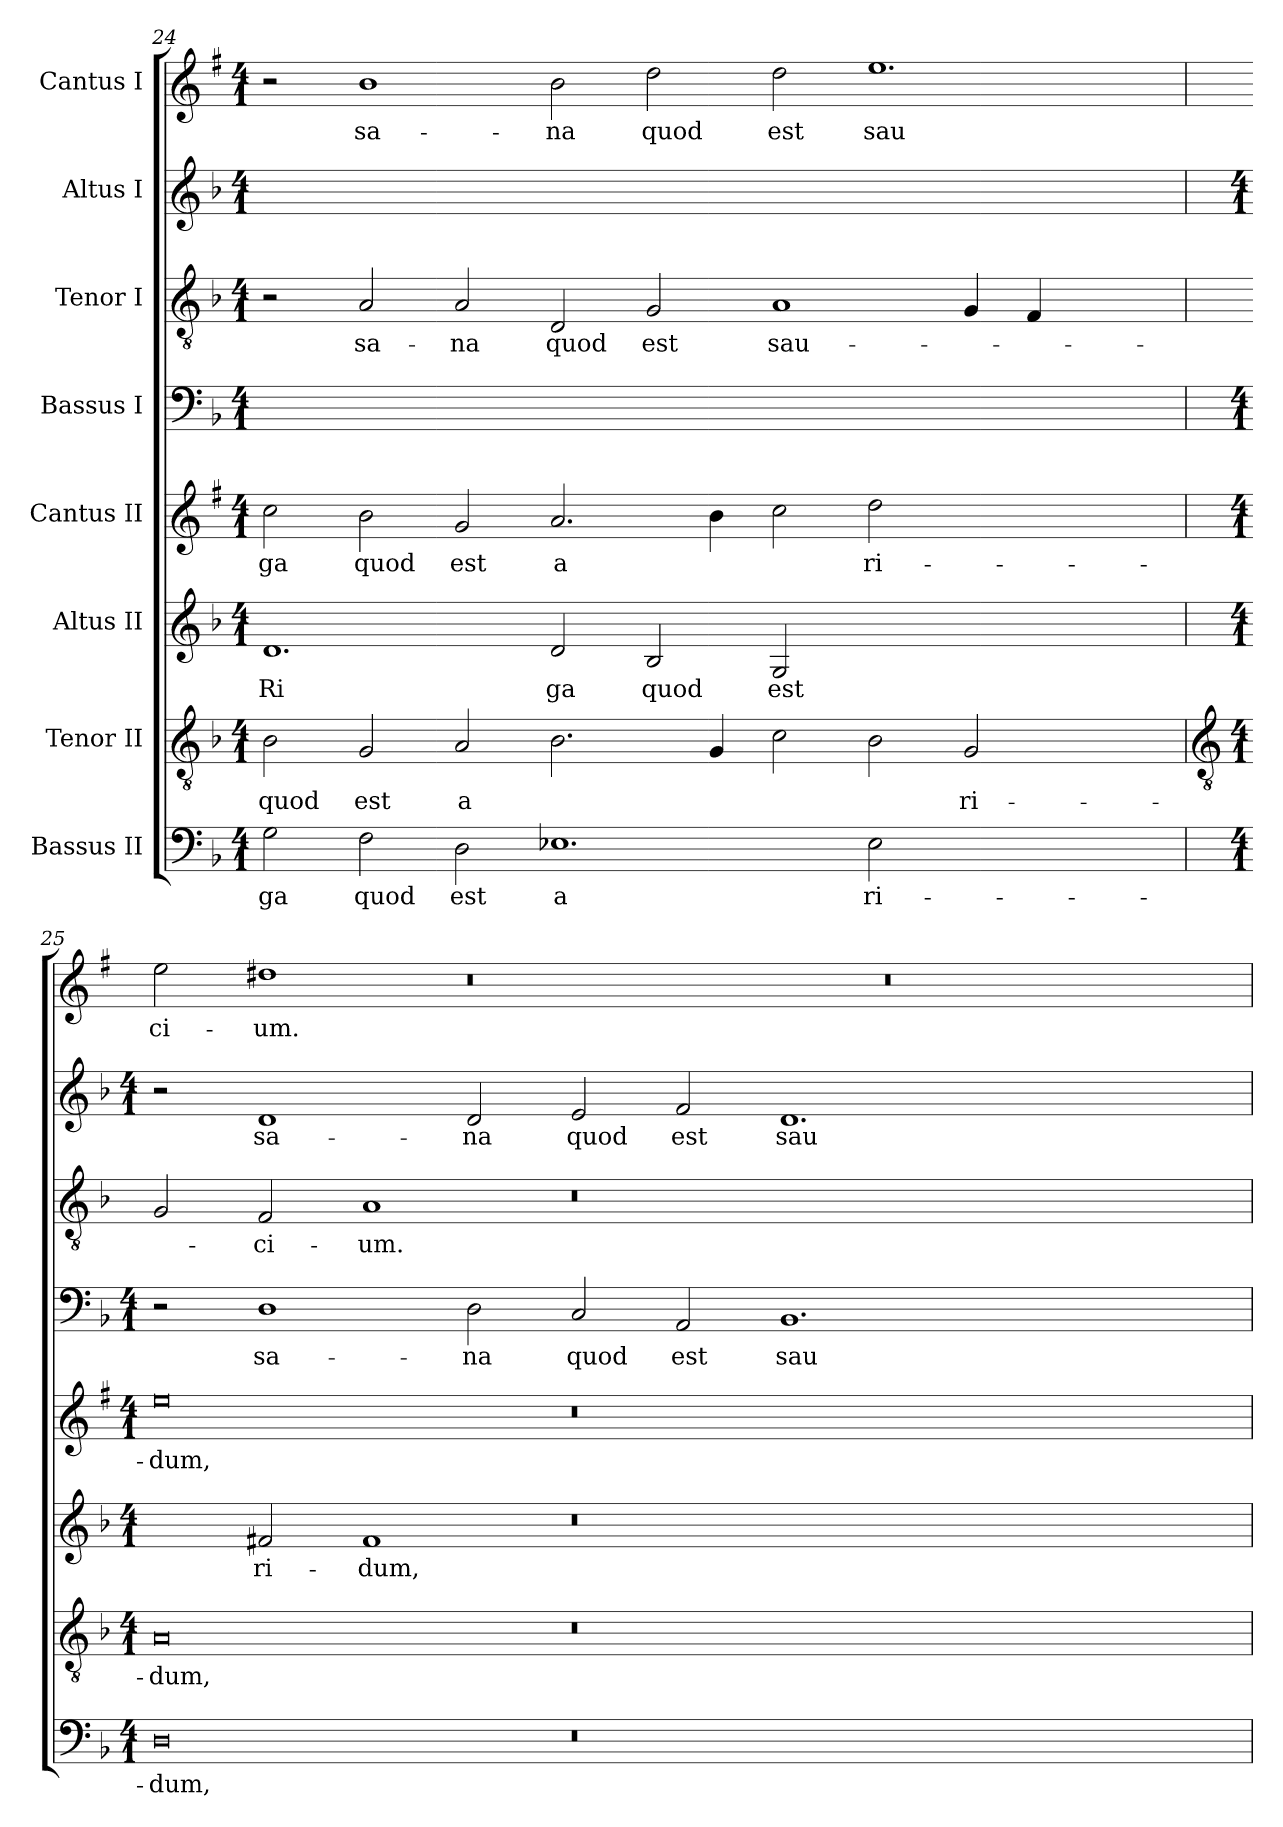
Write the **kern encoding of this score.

**kern	**text	**kern	**text	**kern	**text	**kern	**text	**kern	**text	**kern	**text	**kern	**text	**kern	**text
*part8	*part8	*part7	*part7	*part6	*part6	*part5	*part5	*part4	*part4	*part3	*part3	*part2	*part2	*part1	*part1
*staff8	*staff8	*staff7	*staff7	*staff6	*staff6	*staff5	*staff5	*staff4	*staff4	*staff3	*staff3	*staff2	*staff2	*staff1	*staff1
*I"Bassus II	*	*I"Tenor II	*	*I"Altus II	*	*I"Cantus II	*	*I"Bassus I	*	*I"Tenor I	*	*I"Altus I	*	*I"Cantus I	*
!!LO:LB:g=z
*clefF4	*	*clefGv2	*	*clefG2	*	*clefG2	*	*clefF4	*	*clefGv2	*	*clefG2	*	*clefG2	*
*	*	*	*	*	*	*ITrd1c2	*	*	*	*	*	*	*	*ITrd1c2	*
*k[b-]	*	*k[b-]	*	*k[b-]	*	*k[b-]	*	*k[b-]	*	*k[b-]	*	*k[b-]	*	*k[b-]	*
*F:	*	*F:	*	*F:	*	*F:	*	*F:	*	*F:	*	*F:	*	*F:	*
*M4/1	*	*M4/1	*	*M4/1	*	*M4/1	*	*M4/1	*	*M4/1	*	*M4/1	*	*M4/1	*
=24	=24	=24	=24	=24	=24	=24	=24	=24	=24	=24	=24	=24	=24	=24	=24
!	!LO:LY:b	!	!LO:LY:b	!	!LO:LY:b	!	!LO:LY:b	!	!	!	!	!	!	!	!
2G	ga	2B-	quod	1.d	Ri	2b-	ga	00ryy	.	2r	.	00ryy	.	2r	.
!	!LO:LY:b	!	!LO:LY:b	!	!	!	!LO:LY:b	!	!	!	!LO:LY:b	!	!	!	!LO:LY:b
2F	quod	2G	est	.	.	2a	quod	.	.	2A	sa-	.	.	1a	sa-
!	!LO:LY:b	!	!LO:LY:b	!	!	!	!LO:LY:b	!	!	!	!LO:LY:b	!	!	!	!
2D	est	2A	a	.	.	2f	est	.	.	2A	-na	.	.	.	.
!	!LO:LY:b	!	!	!	!LO:LY:b	!	!LO:LY:b	!	!	!	!LO:LY:b	!	!	!	!LO:LY:b
1.E-X	a	2.B-	.	2d	ga	2.g	a	.	.	2D	quod	.	.	2a	-na
!	!	!	!	!	!LO:LY:b	!	!	!	!	!	!LO:LY:b	!	!	!	!LO:LY:b
.	.	.	.	2B-	quod	.	.	.	.	2G	est	.	.	2cc	quod
.	.	4G	.	.	.	4a	.	.	.	.	.	.	.	.	.
!	!	!	!	!	!LO:LY:b	!	!	!	!	!	!LO:LY:b	!	!	!	!LO:LY:b
.	.	2c	.	2G	est	2b-	.	.	.	1A	sau-	.	.	2cc	est
!	!LO:LY:b	!	!	!	!LO:LY:b	!	!LO:LY:b	!	!	!	!	!	!	!	!LO:LY:b
2E-	ri-	2B-	.	[1gyy	a	2cc	ri-	.	.	.	.	.	.	1.dd	sau
!	!	!	!LO:LY:b	!	!	!	!	!	!	!	!	!	!	!	!
1ryy	.	2G	ri-	.	.	1ryy	.	.	.	4G	.	.	.	.	.
.	.	.	.	.	.	.	.	.	.	4F	.	.	.	.	.
.	.	2ryy	.	2ryy	.	.	.	2ryy	.	2ryy	.	2ryy	.	.	.
!!LO:LB:g=z
=25	=25	=25	=25	=25	=25	=25	=25	=25	=25	=25	=25	=25	=25	=25	=25
*	*	*clefGv2	*	*	*	*	*	*	*	*	*	*	*	*	*
*M4/1	*	*M4/1	*	*M4/1	*	*M4/1	*	*M4/1	*	*	*	*M4/1	*	*	*
!	!LO:LY:b	!	!LO:LY:b	!	!	!	!LO:LY:b	!	!	!	!	!	!	!	!LO:LY:b
0D	-dum,	0A	-dum,	2gyy]	.	0dd	-dum,	2r	.	2G	.	2r	.	2dd	ci-
!	!	!	!	!	!LO:LY:b	!	!	!	!LO:LY:b	!	!LO:LY:b	!	!LO:LY:b	!	!LO:LY:b
.	.	.	.	2f#X	ri-	.	.	1D	sa-	2F	-ci-	1d	sa-	1cc#X	-um.
!	!	!	!	!	!LO:LY:b	!	!	!	!	!	!LO:LY:b	!	!	!	!
.	.	.	.	1f#	-dum,	.	.	.	.	1A	-um.	.	.	.	.
!	!	!	!	!	!	!	!	!	!LO:LY:b	!	!	!	!LO:LY:b	!	!
.	.	.	.	.	.	.	.	2D	-na	.	.	2d	-na	0r	.
!	!	!	!	!	!	!	!	!	!LO:LY:b	!	!	!	!LO:LY:b	!	!
0r	.	0r	.	0r	.	0r	.	2C	quod	0r	.	2e	quod	.	.
!	!	!	!	!	!	!	!	!	!LO:LY:b	!	!	!	!LO:LY:b	!	!
.	.	.	.	.	.	.	.	2AA	est	.	.	2f	est	.	.
!	!	!	!	!	!	!	!	!	!LO:LY:b	!	!	!	!LO:LY:b	!	!
.	.	.	.	.	.	.	.	1.BB-	sau-	.	.	1.d	sau-	.	.
.	.	.	.	.	.	.	.	.	.	.	.	.	.	0r	.
1.ryy	.	1.ryy	.	1.ryy	.	1.ryy	.	.	.	1.ryy	.	.	.	.	.
.	.	.	.	.	.	.	.	1ryy	.	.	.	1ryy	.	.	.
=	=	=	=	=	=	=	=	=	=	=	=	=	=	=	=
*-	*-	*-	*-	*-	*-	*-	*-	*-	*-	*-	*-	*-	*-	*-	*-
